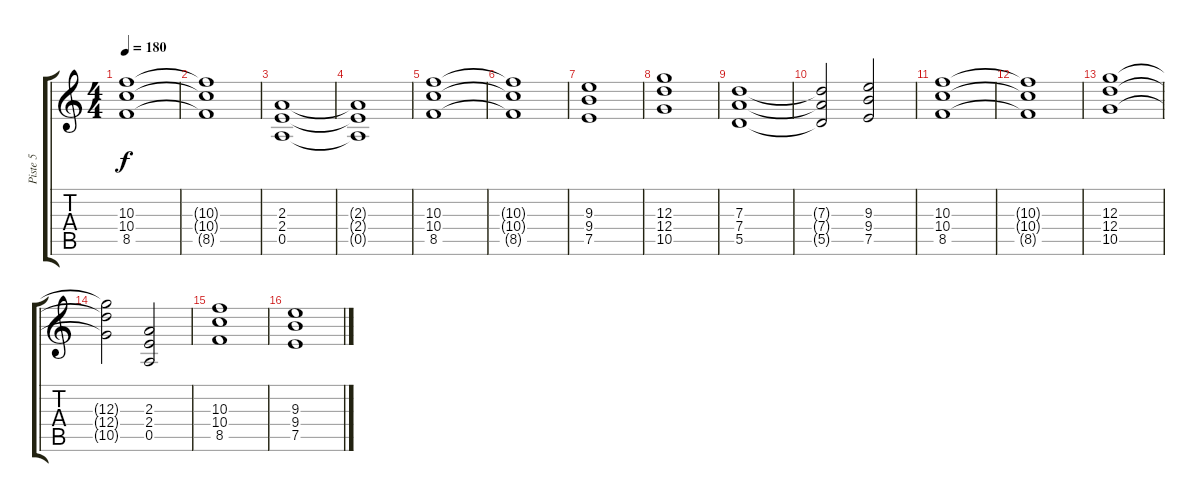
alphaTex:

\track ("Piste 5" "Piste 5") {instrument distortionguitar}
\staff {score tabs}
\tuning (E4 B3 G3 D3 A2 E2) {hide}
\ts (4 4)
\tempo 180
\clef g2
\ks c
(10.3 10.4 8.5).1{dy f} |
(10.3{t} 10.4{t} 8.5{t}).1 |
(2.3 2.4 0.5).1 |
(2.3{t} 2.4{t} 0.5{t}).1 |
(10.3 10.4 8.5).1 |
(10.3{t} 10.4{t} 8.5{t}).1 |
(9.3 9.4 7.5).1 |
(12.3 12.4 10.5).1 |
(7.3 7.4 5.5).1 |
(7.3{t} 7.4{t} 5.5{t}).2 (9.3 9.4 7.5).2 |
(10.3 10.4 8.5).1 |
(10.3{t} 10.4{t} 8.5{t}).1 |
(12.3 12.4 10.5).1 |
(12.3{t} 12.4{t} 10.5{t}).2 (2.3 2.4 0.5).2 |
(10.3 10.4 8.5).1 |
(9.3 9.4 7.5).1
